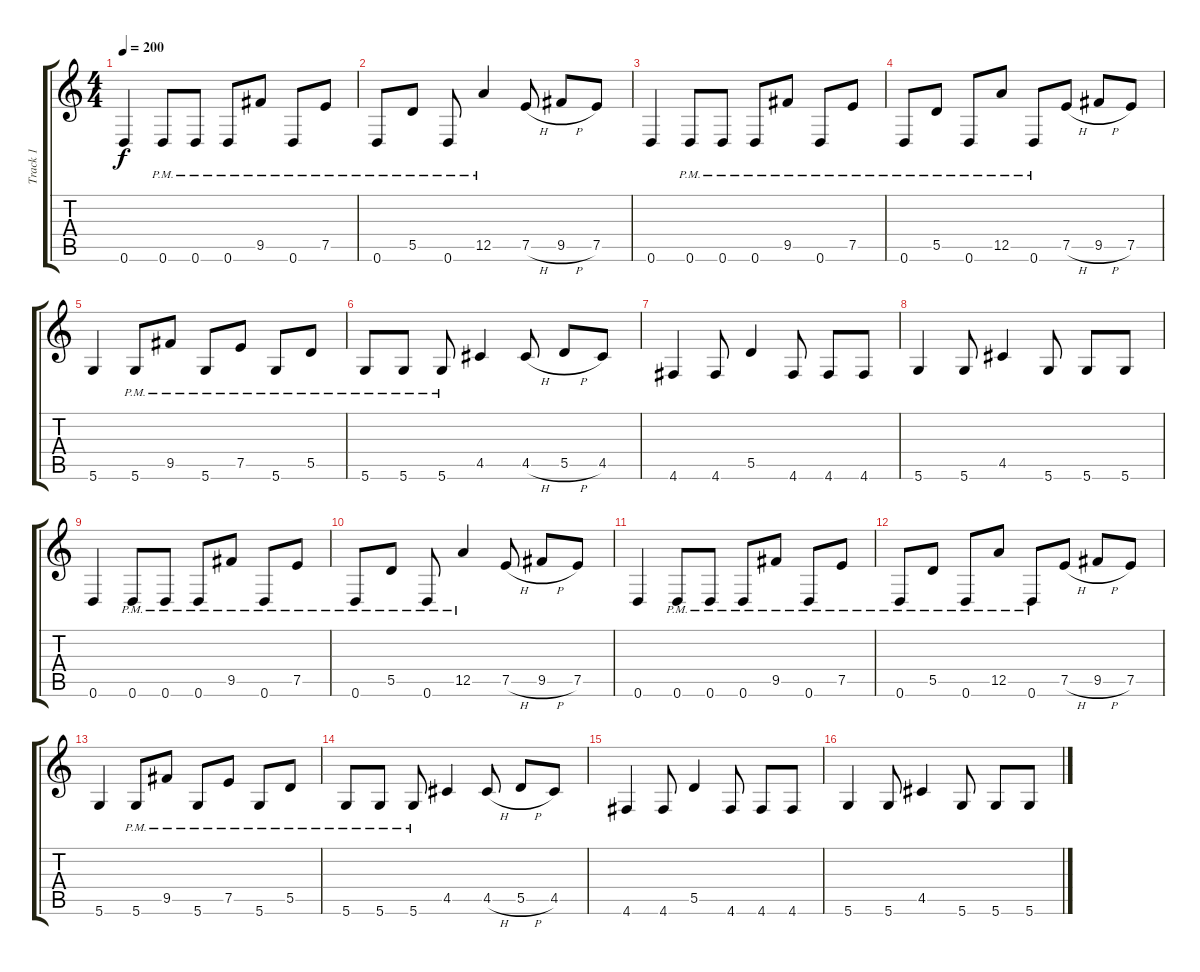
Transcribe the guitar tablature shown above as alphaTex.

\track ("Track 1" "Track 1") {instrument distortionguitar}
\staff {score tabs}
\tuning (E4 B3 G3 D3 A2 D2) {hide}
\ts (4 4)
\tempo 200
\clef g2
\ks c
0.6.4{dy f instrument distortionguitar} 0.6{pm}.8 0.6{pm}.8 0.6{pm}.8 9.5{pm}.8 0.6{pm}.8 7.5{pm}.8 |
0.6{pm}.8 5.5{pm}.8 0.6{pm}.8 12.5{pm}.4 7.5{h}.8 9.5{h}.8 7.5.8 |
0.6.4 0.6{pm}.8 0.6{pm}.8 0.6{pm}.8 9.5{pm}.8 0.6{pm}.8 7.5{pm}.8 |
0.6{pm}.8 5.5{pm}.8 0.6{pm}.8 12.5{pm}.8 0.6{pm}.8 7.5{h}.8 9.5{h}.8 7.5.8 |
5.6.4 5.6{pm}.8 9.5{pm}.8 5.6{pm}.8 7.5{pm}.8 5.6{pm}.8 5.5{pm}.8 |
5.6{pm}.8 5.6{pm}.8 5.6{pm}.8 4.5.4 4.5{h}.8 5.5{h}.8 4.5.8 |
4.6.4 4.6.8 5.5.4 4.6.8 4.6.8 4.6.8 |
5.6.4 5.6.8 4.5.4 5.6.8 5.6.8 5.6.8 |
0.6.4 0.6{pm}.8 0.6{pm}.8 0.6{pm}.8 9.5{pm}.8 0.6{pm}.8 7.5{pm}.8 |
0.6{pm}.8 5.5{pm}.8 0.6{pm}.8 12.5{pm}.4 7.5{h}.8 9.5{h}.8 7.5.8 |
0.6.4 0.6{pm}.8 0.6{pm}.8 0.6{pm}.8 9.5{pm}.8 0.6{pm}.8 7.5{pm}.8 |
0.6{pm}.8 5.5{pm}.8 0.6{pm}.8 12.5{pm}.8 0.6{pm}.8 7.5{h}.8 9.5{h}.8 7.5.8 |
5.6.4 5.6{pm}.8 9.5{pm}.8 5.6{pm}.8 7.5{pm}.8 5.6{pm}.8 5.5{pm}.8 |
5.6{pm}.8 5.6{pm}.8 5.6{pm}.8 4.5.4 4.5{h}.8 5.5{h}.8 4.5.8 |
4.6.4 4.6.8 5.5.4 4.6.8 4.6.8 4.6.8 |
5.6.4 5.6.8 4.5.4 5.6.8 5.6.8 5.6.8
